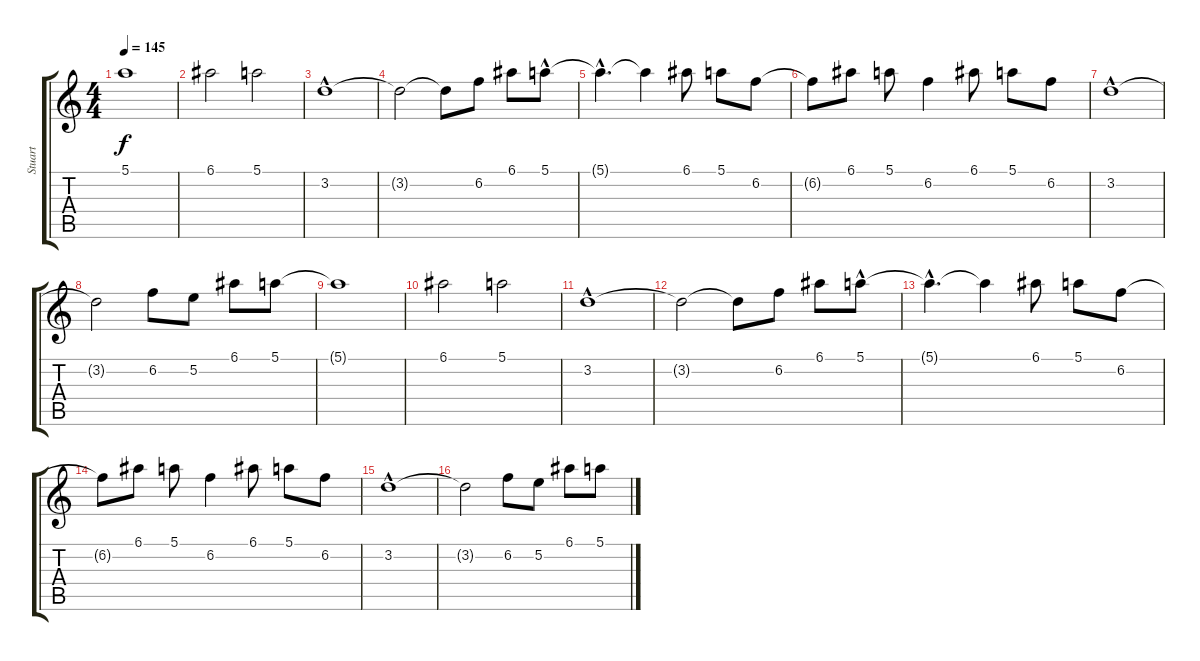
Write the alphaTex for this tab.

\track ("Stuart" "Stuart") {instrument distortionguitar}
\staff {score tabs}
\tuning (E4 B3 G3 D3 A2 D2) {hide}
\ts (4 4)
\tempo 145
\clef g2
\ks c
5.1{t}.1{dy f} |
6.1.2 5.1.2 |
3.2{hac}.1 |
3.2{t}.2 3.2{t}.8 6.2.8 6.1.8 5.1{hac}.8 |
5.1{hac t}.4{d} 5.1{t}.4 6.1.8 5.1.8 6.2.8 |
6.2{t}.8 6.1.8 5.1.8 6.2.4 6.1.8 5.1.8 6.2.8 |
3.2{hac}.1 |
3.2{t}.2 6.2.8 5.2.8 6.1.8 5.1.8 |
5.1{t}.1 |
6.1.2 5.1.2 |
3.2{hac}.1 |
3.2{t}.2 3.2{t}.8 6.2.8 6.1.8 5.1{hac}.8 |
5.1{hac t}.4{d} 5.1{t}.4 6.1.8 5.1.8 6.2.8 |
6.2{t}.8 6.1.8 5.1.8 6.2.4 6.1.8 5.1.8 6.2.8 |
3.2{hac}.1 |
3.2{t}.2 6.2.8 5.2.8 6.1.8 5.1.8
